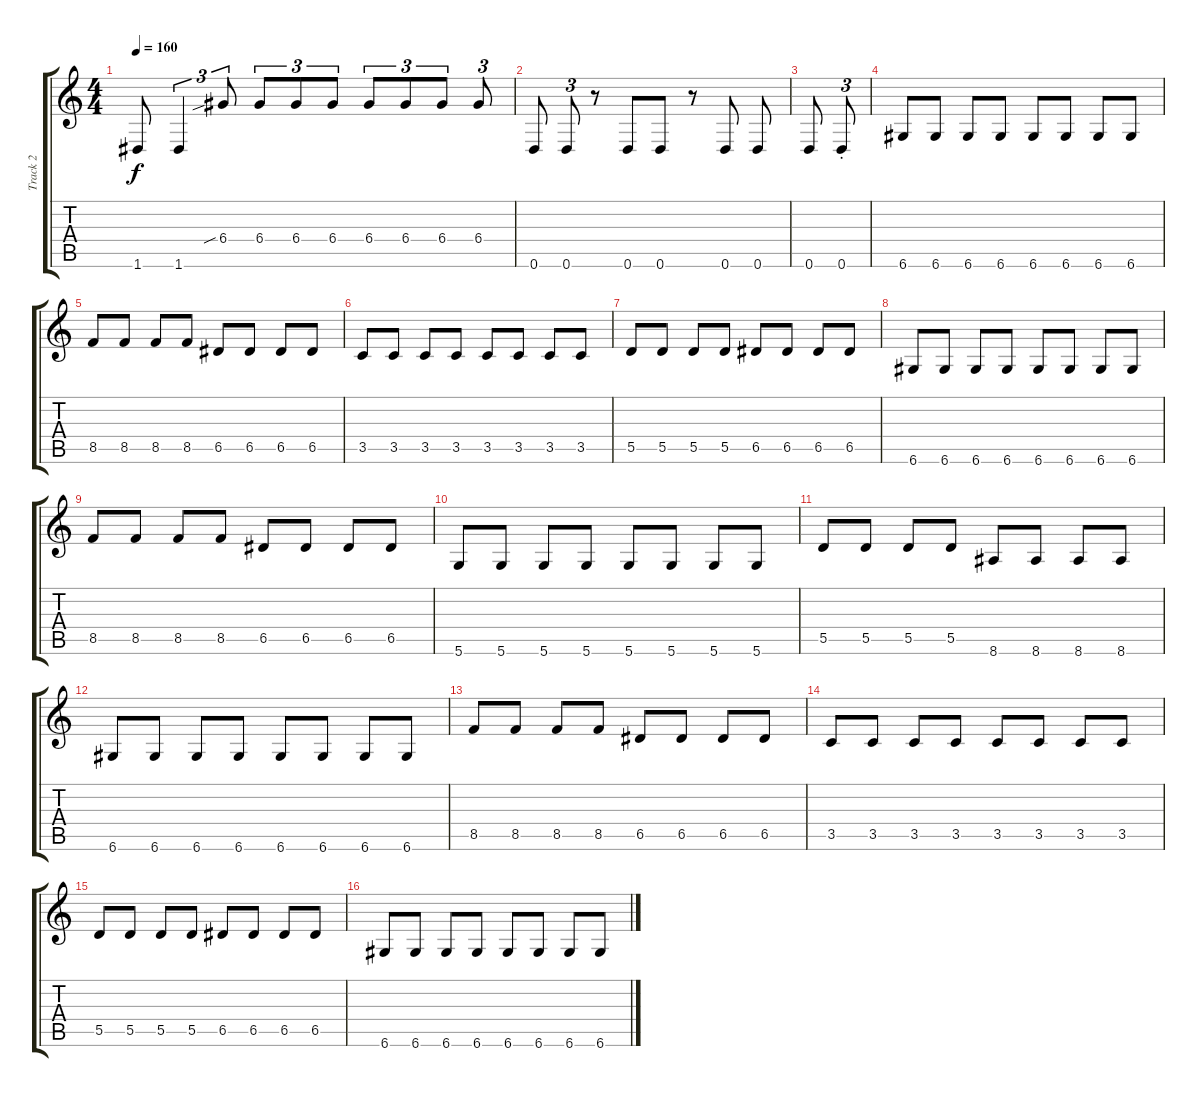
\track ("Track 2" "Track 2") {instrument electricbassfinger}
\staff {score tabs}
\tuning (E4 B3 G3 D3 A2 D2) {hide}
\ts (4 4)
\tempo 160
\clef g2
\ks c
1.6.8{dy f} 1.6.4{tu (3 2)} 6.4{sib}.8{tu (3 2)} 6.4.8{tu (3 2)} 6.4.8{tu (3 2)} 6.4.8{tu (3 2)} 6.4.8{tu (3 2)} 6.4.8{tu (3 2)} 6.4.8{tu (3 2)} 6.4.8{tu (3 2)} |
0.6.8 0.6.8{tu (3 2)} r.8 0.6.8 0.6.8 r.8 0.6.8 0.6.8 |
0.6.8 0.6{st}.8{tu (3 2)} |
6.6.8 6.6.8 6.6.8 6.6.8 6.6.8 6.6.8 6.6.8 6.6.8 |
8.5.8 8.5.8 8.5.8 8.5.8 6.5.8 6.5.8 6.5.8 6.5.8 |
3.5.8 3.5.8 3.5.8 3.5.8 3.5.8 3.5.8 3.5.8 3.5.8 |
5.5.8 5.5.8 5.5.8 5.5.8 6.5.8 6.5.8 6.5.8 6.5.8 |
6.6.8 6.6.8 6.6.8 6.6.8 6.6.8 6.6.8 6.6.8 6.6.8 |
8.5.8 8.5.8 8.5.8 8.5.8 6.5.8 6.5.8 6.5.8 6.5.8 |
5.6.8 5.6.8 5.6.8 5.6.8 5.6.8 5.6.8 5.6.8 5.6.8 |
5.5.8 5.5.8 5.5.8 5.5.8 8.6.8 8.6.8 8.6.8 8.6.8 |
6.6.8 6.6.8 6.6.8 6.6.8 6.6.8 6.6.8 6.6.8 6.6.8 |
8.5.8 8.5.8 8.5.8 8.5.8 6.5.8 6.5.8 6.5.8 6.5.8 |
3.5.8 3.5.8 3.5.8 3.5.8 3.5.8 3.5.8 3.5.8 3.5.8 |
5.5.8 5.5.8 5.5.8 5.5.8 6.5.8 6.5.8 6.5.8 6.5.8 |
6.6.8 6.6.8 6.6.8 6.6.8 6.6.8 6.6.8 6.6.8 6.6.8
